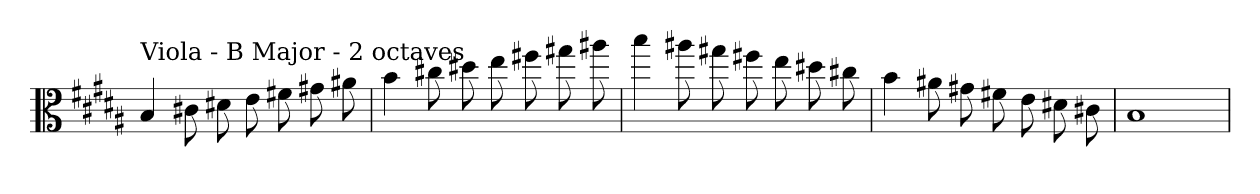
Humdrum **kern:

**kern
*part1
*staff1
*clefC3
*k[f#c#g#d#a#]
*B:
=
!LO:TX:a:t=Viola - B Major - 2 octaves
4B
8c#X
8d#X
8e
8f#X
8g#X
8a#X
=
4b
8cc#X
8dd#X
8ee
8ff#X
8gg#X
8aa#X
=
4bb
8aa#X
8gg#X
8ff#X
8ee
8dd#X
8cc#X
=
4b
8a#X
8g#X
8f#X
8e
8d#X
8c#X
=
1B
=
*-
